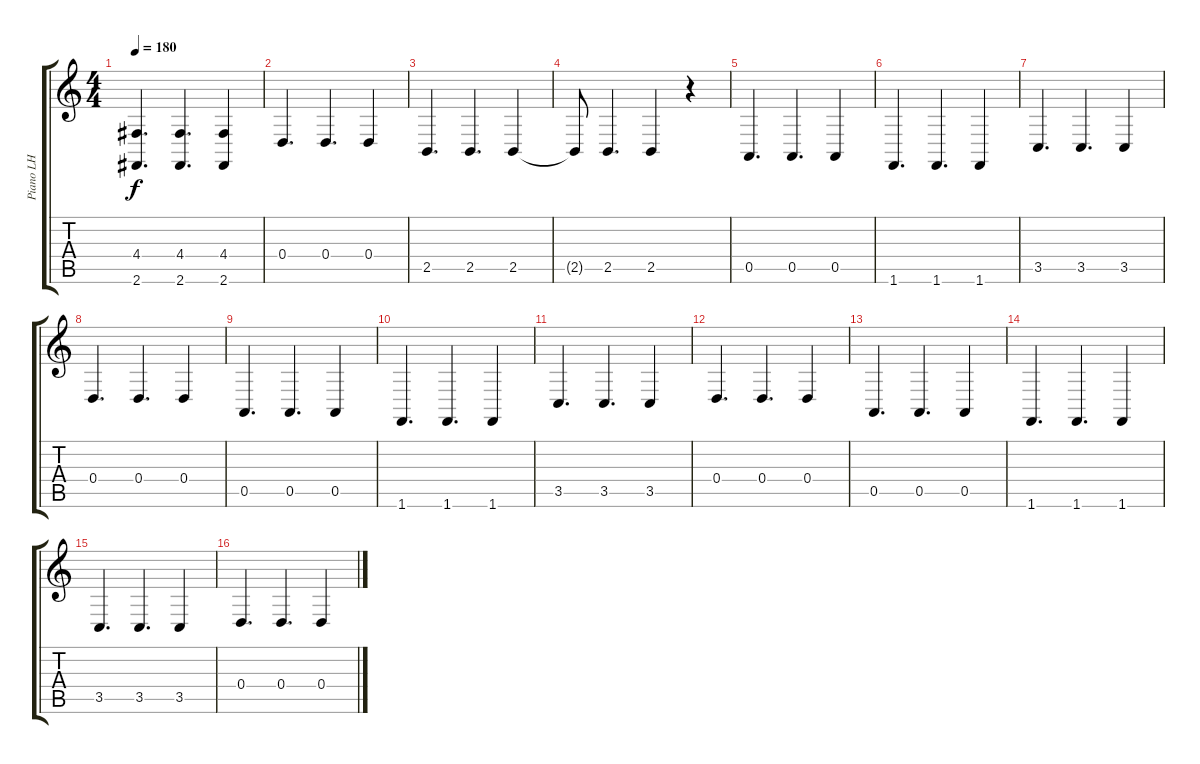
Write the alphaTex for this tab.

\track ("Piano LH" "Piano LH") {instrument acousticgrandpiano}
\staff {score tabs}
\tuning (E4 B3 G3 D3 A2 E2) {hide}
\ts (4 4)
\tempo 180
\clef g2
\ks c
(4.4 2.6).4{d dy f} (4.4 2.6).4{d} (4.4 2.6).4 |
0.4.4{d} 0.4.4{d} 0.4.4 |
2.5.4{d} 2.5.4{d} 2.5.4 |
2.5{t}.8 2.5.4{d} 2.5.4 r.4 |
0.5.4{d} 0.5.4{d} 0.5.4 |
1.6.4{d} 1.6.4{d} 1.6.4 |
3.5.4{d} 3.5.4{d} 3.5.4 |
0.4.4{d} 0.4.4{d} 0.4.4 |
0.5.4{d} 0.5.4{d} 0.5.4 |
1.6.4{d} 1.6.4{d} 1.6.4 |
3.5.4{d} 3.5.4{d} 3.5.4 |
0.4.4{d} 0.4.4{d} 0.4.4 |
0.5.4{d} 0.5.4{d} 0.5.4 |
1.6.4{d} 1.6.4{d} 1.6.4 |
3.5.4{d} 3.5.4{d} 3.5.4 |
0.4.4{d} 0.4.4{d} 0.4.4
